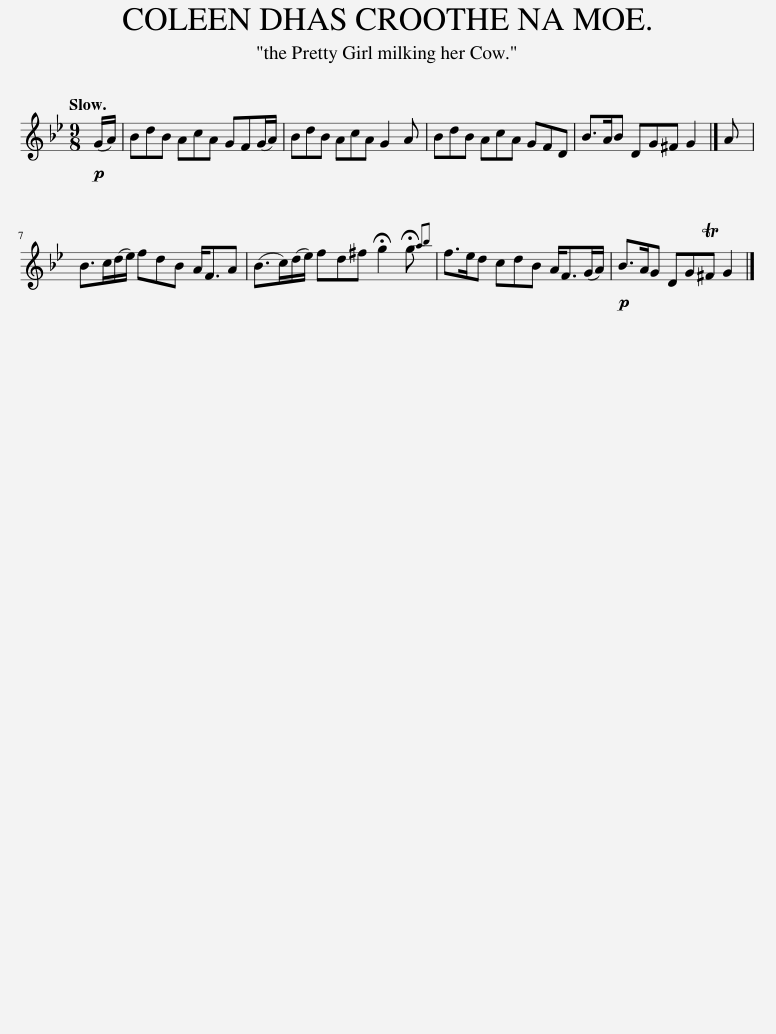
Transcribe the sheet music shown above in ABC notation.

X:1
L:1/8
Q:1/4=120
M:9/8
I:linebreak $
K:Gmin
V:1 treble
V:1
!p! (G/A/) | BdB AcA GF(G/A/) | BdB AcA G2 A | BdB AcA GFD | B>AB DG^F G2 |] %5
 A |$ B>c(d/e/) fdB A<FA | (B>c)(d/e/) fd^f !fermata!g2 !fermata!g{!fermata!a!fermata!b} | f>ed cdB A<F(G/A/) |!p! B>AG DGT^F G2 |] %10
